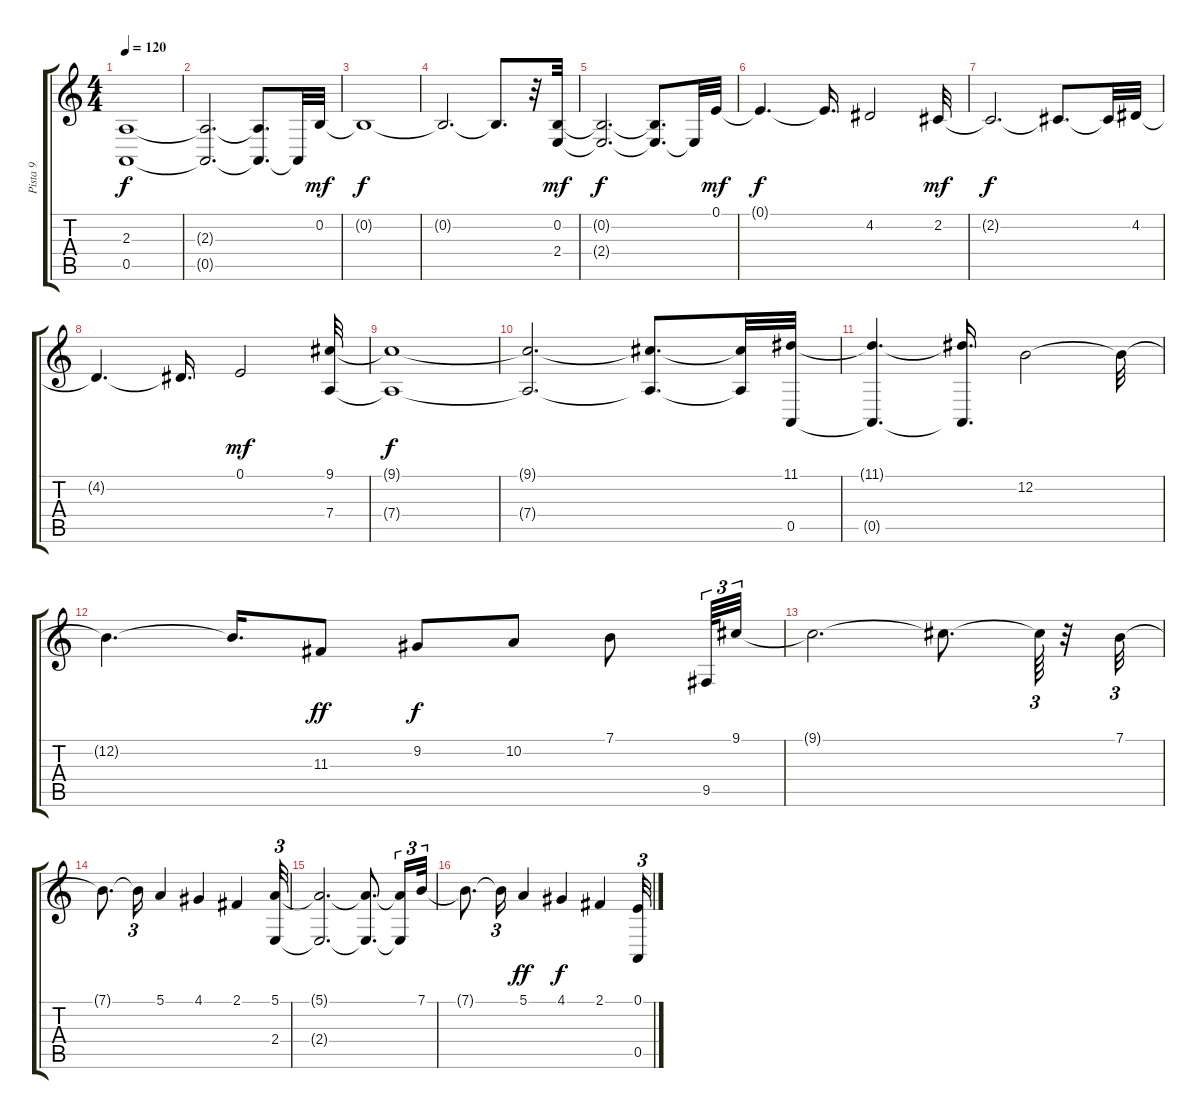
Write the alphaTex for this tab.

\track ("Pista 9" "Pista 9") {instrument stringensemble2}
\staff {score tabs}
\tuning (E4 B3 G3 D3 A2 E2) {hide}
\ts (4 4)
\tempo 120
\clef g2
\ks c
(2.3{t} 0.5{t}).1{dy f} |
(2.3{t} 0.5{t}).2{d} (2.3{t} 0.5{t}).8{d} 0.5{t}.32 0.2.32{dy mf} |
0.2{t}.1{dy f} |
0.2{t}.2{d} 0.2{t}.8{d} r.32 (0.2 2.4).32{dy mf} |
(0.2{t} 2.4{t}).2{d dy f} (0.2{t} 2.4{t}).8{d} 2.4{t}.32 0.1.32{dy mf} |
0.1{t}.4{d dy f} 0.1{t}.16{d} 4.2.2 2.2.32{dy mf} |
2.2{t}.2{d dy f} 2.2{t}.8{d} 2.2{t}.32 4.2.32 |
4.2{t}.4{d} 4.2{t}.16{d} 0.1.2{dy mf} (9.1 7.4).32 |
(9.1{t} 7.4{t}).1{dy f} |
(9.1{t} 7.4{t}).2{d} (9.1{t} 7.4{t}).8{d} (9.1{t} 7.4{t}).32 (11.1 0.5).32 |
(11.1{t} 0.5{t}).4{d} (11.1{t} 0.5{t}).16{d} 12.2.2 12.2{t}.32 |
12.2{t}.4{d} 12.2{t}.16{d} 11.3.8{dy ff} 9.2.8{dy f} 10.2.8 7.1.8 9.5.64{tu (3 2)} 9.1.32{tu (3 2)} |
9.1{t}.2{d} 9.1{t}.8{d} 9.1{t}.64{tu (3 2)} r.32 7.1.32{tu (3 2)} |
7.1{t}.8{d} 7.1{t}.16{tu (3 2)} 5.1.4 4.1.4 2.1.4 (5.1 2.4).32{tu (3 2)} |
(5.1{t} 2.4{t}).2{d} (5.1{t} 2.4{t}).8{d} (5.1{t} 2.4{t}).16{tu (3 2)} 7.1.32{tu (3 2)} |
7.1{t}.8{d} 7.1{t}.16{tu (3 2)} 5.1.4{dy ff} 4.1.4{dy f} 2.1.4 (0.1 0.5).32{tu (3 2)}
